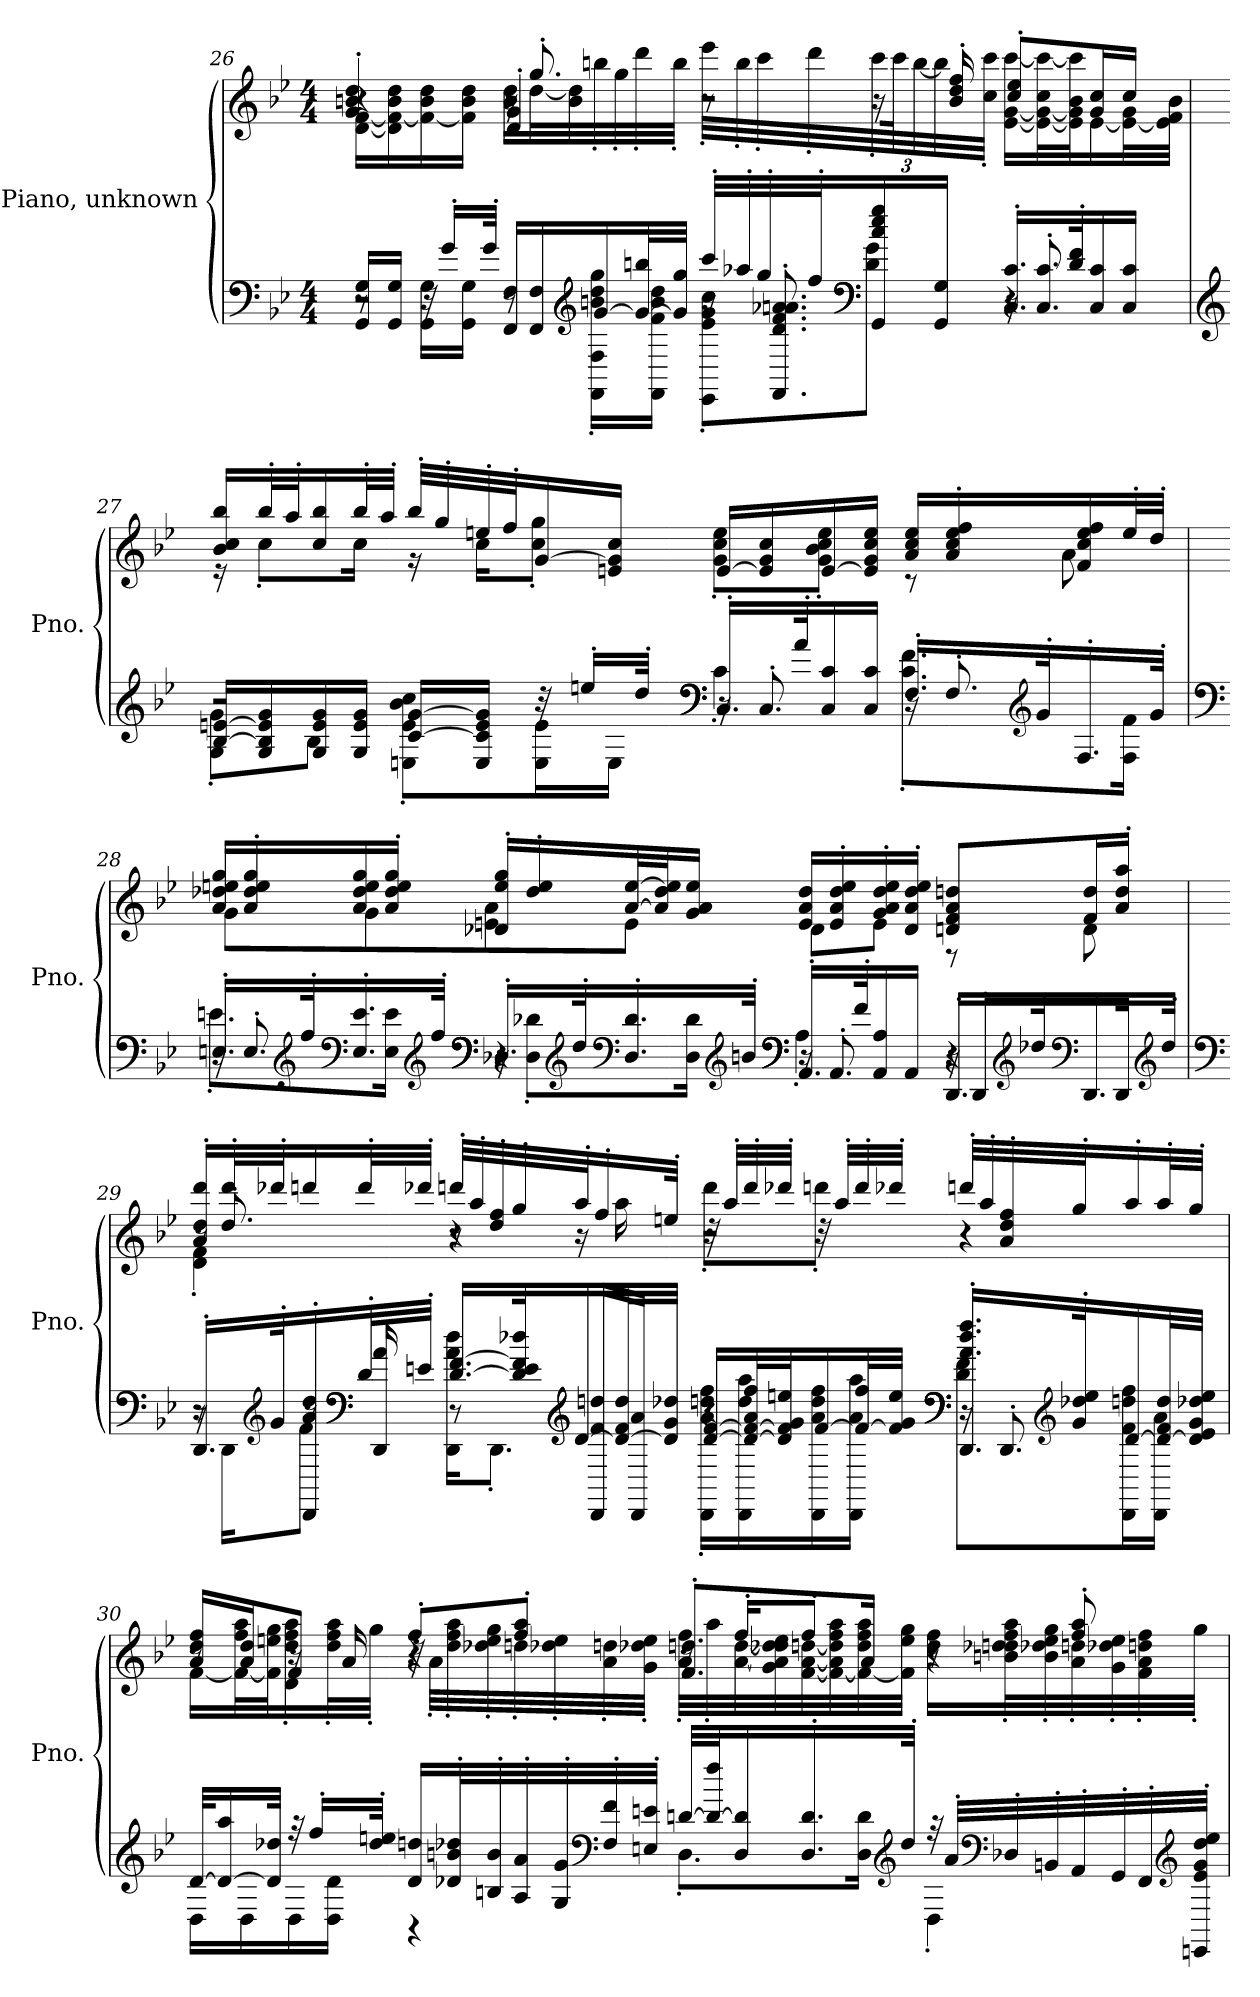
**kern	**kern
*part1	*part1
*staff2	*staff1
*I"Piano, unknown	*
*I'Pno.	*
!!LO:LB:g=z
*clefF4	*clefG2
*k[b-e-]	*k[b-e-]
*M4/4	*M4/4
=26	=26
*^	*^
*	*^	*	*^
16GG/ 16G/LL	8r	2r	4r	[16d\ [16f\LL	4g/' 4bn/' 4dd/'
16GG/ 16G/JJ	.	.	.	16d\] 16f\_ 16b\ 16dd\	.
32r	16GG\ 16G\LL	.	.	16f\_ 16b\ 16dd\	.
16g'/LL	.	.	.	.	.
.	16GG\ 16G\JJ	.	.	16f\] 16b\ 16dd\JJ	.
32g'/JJk	.	.	.	.	.
16FF/ 16F/LL	8r	.	16r	16b\ 16dd\LL	4d/' 4g/'
16FF/ 16F/	.	.	8.gg'/	[32dd\L	.
.	.	.	.	32b\ 32dd\]	.
*clefG2	*	*	*	*	*
[16g/	16FF\' 16F\' 16bn\' 16dd\' 16gg\'LL	.	.	32bbn'\	.
.	.	.	.	32gg'\	.
32g/_ 32bbn/L	16FF\ 16f\ 16b\ 16dd\JJ	.	.	32ddd'\	.
32g/] 32gg/JJJ	.	.	.	32bb'\JJJ	.
32ccc'/LLL	8EE-\' 8e-\' 8g\' 8cc\'L	16r	2r	32eee-'\LLL	8r
32aa-X'/	.	.	.	32bb'\	.
32gg'/	.	8.FF/' 8.d/' 8.f/' 8.a-X/' 8.an/'	.	32ccc'\	.
32ff'/J	.	.	.	32ddd'\	.
*clefF4	*	*	*	*	*
16GG/ 16cc/ 16ee-/ 16gg/	8d\ 8g\J	.	.	32ccc'\	16r
*	*	*	*	*Xbrackettup	*
.	.	.	.	96ccc\K	.
.	.	.	.	[48bb\	.
16GG/ 16G/JJ	.	.	.	32bb\]	16b/' 16dd/' 16ff/'
.	.	.	.	32cc\' 32ccc\'JJJ	.
16.C/' 16.c/'LL	4r	16r	.	[16e-\ [16g\ [16ccc\LL	8cc/' 8ee-/'L
.	.	8.C/' 8.c/'	.	32e-\_ 32g\_ 32cc\ 32ccc\_L	.
32d/' 32f/'K	.	.	.	32e-\] 32g\] 32b\ 32ccc\]J	.
16C/ 16c/	.	.	.	[16e-\	16g/ 16cc/L
16C/ 16c/JJ	.	.	.	32e-\_ 32g\L	16cc/JJ
.	.	.	.	32e-\] 32f\ 32b\JJJ	.
*	*	*	*v	*v	*v
!!LO:LB:g=z
=27	=27	=27	=27
*clefG2	*	*	*
*	*	*	*^
[16B-/ [16en/LL	8G\' 8g\'L	2r	16b-/ 16cc/ 16bb-/LL	16r
16G/ 16B-/] 16e/] 16g/	.	.	32bb-'/L	8cc'\L
.	.	.	32aa'/J	.
16G/ 16e/ 16g/	8B-\J	.	16cc/ 16bb-/	.
16G/ 16e/ 16g/JJ	.	.	32bb-'/L	16cc\Jk
.	.	.	32aa'/JJJ	.
[16c/ [16g/LL	8En\' 8e\' 8b-\' 8cc\'L	.	32bb-'/LLL	16r
.	.	.	32gg'/	.
16E/ 16c/] 16e/ 16g/]JJ	.	.	32een'/	16cc\KL
.	.	.	32ff'/J	.
32r	16E\ 16e\L	.	[16g/	8cc\' 8gg\'J
16een'/LL	.	.	.	.
.	16E\JJ	.	16en/ 16g/] 16cc/JJ	.
32dd'/JJk	.	.	.	.
*clefF4	*	*	*	*
16.C'/LL	4c'\	16r	[16e/LL	8g\' 8cc\' 8ee\'L
.	.	8.C'/	16e/] 16g/ 16cc/	.
32a'/K	.	.	.	.
16C/ 16c/	.	.	[16e/	8g\' 8b-\' 8cc\' 8ee\'J
16C/ 16c/JJ	.	.	16e/] 16g/ 16cc/ 16ee/JJ	.
16.F'/LL	8.c\' 8.f\'L	16r	16a/ 16cc/ 16ee/LL	8r
.	.	8.F'/	16a/' 16cc/' 16ee/' 16ff/'	.
*clefG2	*	*	*	*
32g'/K	.	.	.	.
16.F'/	.	.	16f/ 16cc/ 16ee/ 16ff/	8a\
.	16F\ 16f\Jk	.	32ee'/L	.
32g'/JJk	.	.	32dd'/JJJ	.
!!LO:LB:g=z	!!
=28	=28	=28	=28	=28
*clefF4	*	*	*	*
16.En'/LL	8.en'\L	16r	16a/ 16dd-X/ 16een/ 16gg/LL	8g\L
.	.	8.E'/	16a/' 16dd-/' 16ee/' 16gg/'	.
*clefG2	*	*	*	*
32ff'/K	.	.	.	.
*clefF4	*	*	*	*
16.E/' 16.e/'	.	.	16a/ 16dd-/ 16ee/ 16gg/	8g\
.	16E\ 16e\Jk	.	16a/' 16dd-/' 16ee/' 16gg/'JJ	.
*clefG2	*	*	*	*
32ff'/JJk	.	.	.	.
*clefF4	*	*	*	*
16.D-X'/LL	16r	4r	16d-X/' 16ee/' 16gg/'LL	8en\ 8a\
.	8D-\' 8d-X\'L	.	16dd-/' 16ee/'	.
*clefG2	*	*	*	*
32dd'/K	.	.	.	.
*clefF4	*	*	*	*
16.D-/' 16.d-/'	.	.	[32a/ [32ee/L	8e\J
.	.	.	32a/] 32dd-/ 32ee/]J	.
.	16D-\ 16d-\Jk	.	16g/ 16a/ 16ee/JJ	.
*clefG2	*	*	*	*
32bn'/JJk	.	.	.	.
*clefF4	*	*	*	*
16.AA'/LL	4A'\	16r	16e/ 16a/ 16dd-/LL	8d-\L
.	.	8.AA'/	16e/' 16a/' 16dd-/' 16ee/'	.
32f'/K	.	.	.	.
16AA/ 16A/	.	.	16g/' 16a/' 16dd-/' 16ee/'	8e\J
16AA/JJ	.	.	16d-/' 16a/' 16dd-/' 16ee/'JJ	.
16.DD'/LL	4r	16r	8dn/ 8f/ 8a/ 8ddn/L	8r
.	.	8DD'/L	.	.
*clefG2	*	*	*	*
32dd-X'/K	.	.	.	.
*clefF4	*	*	*	*
16.DD'/	.	.	16f/ 16dd/L	8d\
.	.	16DD/Jk	16a/' 16dd/' 16aa/'JJ	.
*clefG2	*	*	*	*
32dd-'/JJk	.	.	.	.
*	*	*	*v	*v
!!LO:LB:g=z
=29	=29	=29	=29
*clefF4	*	*	*
*	*	*	*^
*	*	*	*	*^
16.DD'/LL	16r	8r	16a/' 16dd/' 16ddd/'LL	4d\' 4f\'	16r
.	16DD\KL	.	32ddd'/L	.	8.dd'/
*clefG2	*	*	*	*	*
32g'/K	.	.	32ddd-X'/J	.	.
16DD/' 16a/' 16dd/'	8f\J	16r	16dddn/	.	.
*clefF4	*	*	*	*	*
32d'/L	.	16DD/ 16a/	32ddd'/L	.	.
32en'/JJJ	.	.	32ddd-X'/JJJ	.	.
[16.d/ [16.f/LL	16DD\ 16a\ 16dd\KL	8r	32dddn'/LLL	8r	4r
.	.	.	32aa'/	.	.
.	8.DD'\J	.	32dd/' 32ff/'	.	.
32d/] 32e/ 32f/] 32dd-X/K	.	.	32gg'/	.	.
*clefG2	*	*	*	*	*
[16d/	.	16DD/ 16f/ 16ddn/LL	32aa'/J	16r	.
.	.	.	16ff'/	.	.
32d/_ 32f/ 32dd/L	.	16DD/ 16a/JJ	.	16aa\	.
32d/] 32g/ 32dd-X/JJJ	.	.	32een'/JJk	.	.
[16d/ [16f/LL	16DD\' 16a\' 16ddn\' 16ff\'LL	4r	32r	8ddd'\L	2r
.	.	.	32aa'/LLL	.	.
32d/_ 32f/_ 32a/ 32ff/L	16DD\ 16dd\ 16aa\	.	32ddd'/	.	.
32d/] 32f/] 32g/ 32een/J	.	.	32ddd-X'/JJJ	.	.
[16f/	16DD\ 16a\ 16dd\ 16ff\	.	32r	8dddn'\J	.
.	.	.	32aa'/LLL	.	.
32f/_ 32ff/L	16DD\ 16a\ 16aa\JJ	.	32ddd'/	.	.
32f/] 32g/ 32ee/JJJ	.	.	32ddd-X'/JJJ	.	.
*clefF4	*	*	*	*	*
16.DD/' 16.a/' 16.dd/' 16.ff/'LL	8d\ 8f\L	16r	32dddn'/LLL	4r	.
.	.	.	32aa'/	.	.
.	.	8.DD'/	32a/' 32dd/' 32ff/'	.	.
*clefG2	*	*	*	*	*
32g/' 32dd-X/' 32ee/'K	.	.	32gg'/J	.	.
[16d/	16DD\ 16f\ 16ddn\ 16ff\L	.	16aa'/	.	.
32d/_ 32f/ 32dd/L	16DD\ 16a\JJ	.	32aa'/L	.	.
32d/] 32e/ 32g/ 32dd-X/ 32ee/JJJ	.	.	32gg'/JJJ	.	.
*	*v	*v	*	*	*
!!LO:LB:g=z	!!	!!
=30	=30	=30	=30	=30
[32d/KLL	16D\LL	16a/ 16dd/ 16ff/LL	[16f\LL	8r
16d/_ 16aa/	.	.	.	.
.	16D\	16a/ 16dd/J	32f\_ 32ff\ 32aa\L	.
32d/] 32dd-X/JJk	.	.	32f\] 32een\ 32gg\J	.
32r	16D\	8f/J	16d\' 16dd\' 16ff\' 16aa\'	16r
16ff'/LL	.	.	.	.
.	16D\ 16d\JJ	.	32dd\' 32ff\' 32aa\'L	16a/
32dd-/' 32een/'JJk	.	.	32gg'\JJJ	.
16d/ 16ddn/LL	4r	8ff'/L	32r	4r
.	.	.	32a'\LLL	.
32d-X/' 32bn/' 32dd-X/'L	.	.	32dd\' 32ff\' 32aa\'	.
32Bn/' 32b/'	.	.	32dd-X\' 32ee\' 32gg\'	.
32A/' 32a/'	.	8ff/' 8aa/'J	32ddn'\	.
32G/' 32g/'	.	.	32dd-X\' 32ee\'	.
*clefF4	*	*	*	*
32F/' 32f/'	.	.	32a\' 32ddn\'	.
32En/' 32en/'JJJ	.	.	32g\' 32dd-X\' 32ee\'JJJ	.
[32dn/LLL	8.D'\L	16r	32a\' 32ff\'LLL	8.f/' 8.ddn/'L
32d/_ 32ff/J	.	.	32aa'\	.
16D/ 16d/]	.	16ff'/KL	[32a\ [32dd\	.
.	.	.	32g\ 32a\] 32dd-X\ 32dd\] 32ee\	.
16.D/' 16.d/'	.	8ff'/J	[32f\ [32a\ [32ddn\	.
.	.	.	32f\_ 32a\] 32dd\] 32ff\ 32aa\	.
.	16D\ 16d\Jk	.	32f\_ 32dd\ 32ff\ 32aa\	16a/Jk
*clefG2	*	*	*	*
32dd-'/JJk	.	.	32f\] 32ee\ 32gg\JJJ	.
32r	4D'\	8r	16dd\ 16ff\LL	4r
32a'/LLL	.	.	.	.
*clefF4	*	*	*	*
32D-X'/	.	.	32bn\' 32dd-X\' 32ddn\' 32ff\' 32aa\'L	.
32BBn'/	.	.	32b\' 32dd-X\' 32ee\' 32gg\'	.
32AA'/	.	8ff/' 8aa/'	32a\' 32ddn\'	.
32GG'/	.	.	32g\' 32dd-X\' 32ee\'	.
32FF'/	.	.	32f\' 32a\' 32ddn\' 32ff\'	.
*clefG2	*	*	*	*
32EEn/' 32e/' 32g/' 32dd-/' 32ee/'JJJ	.	.	32gg'\JJJ	.
*v	*v	*	*	*
*	*v	*v	*v
=	=
*-	*-
